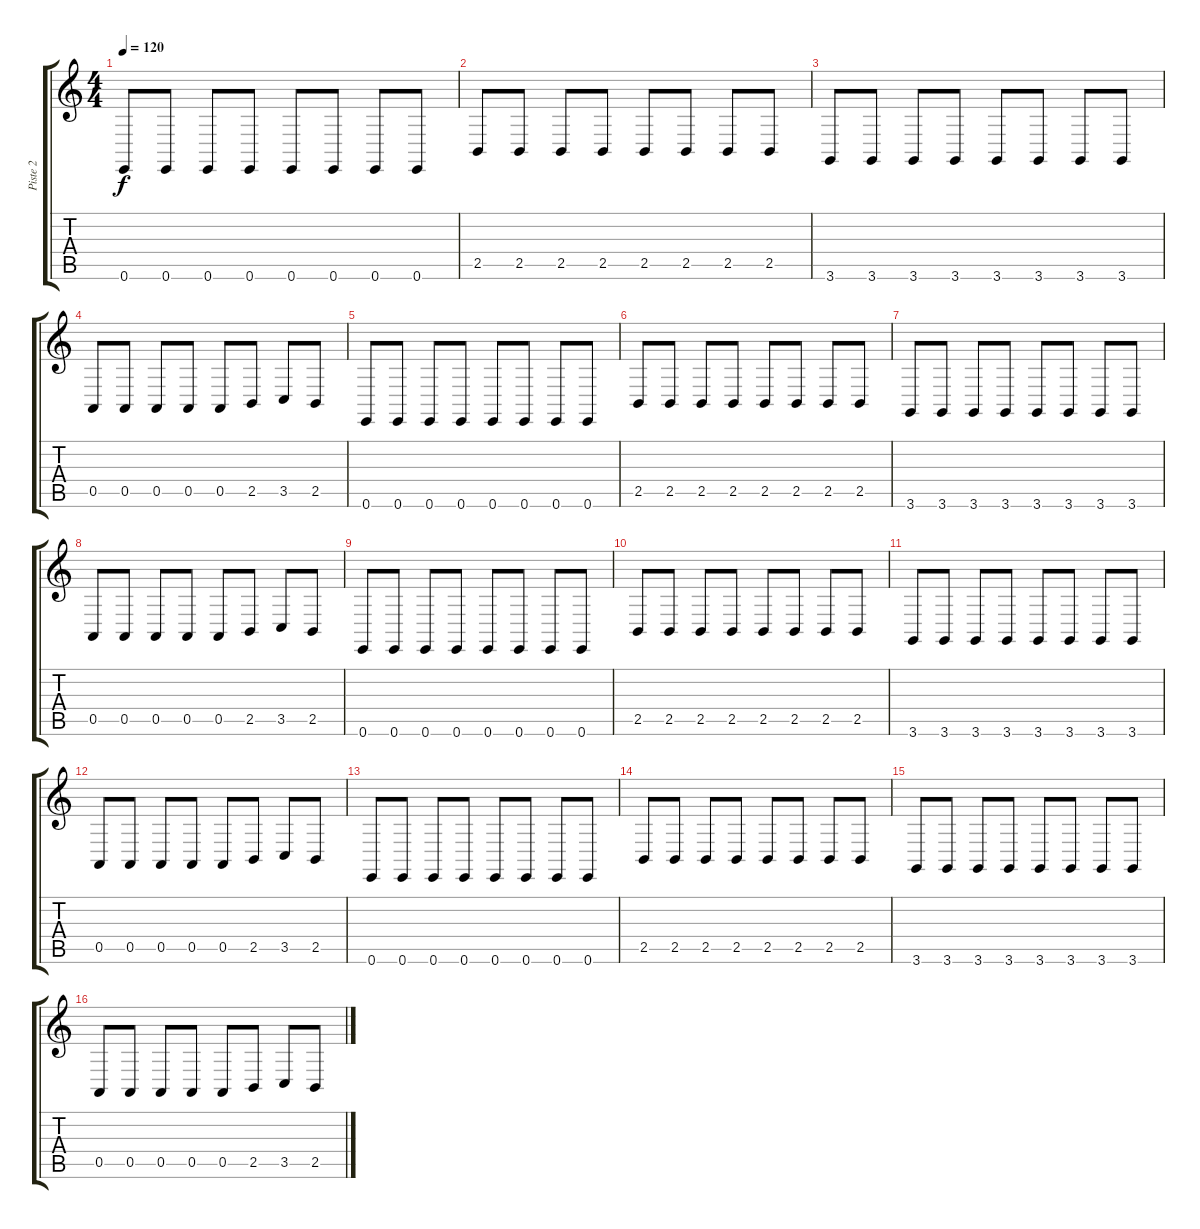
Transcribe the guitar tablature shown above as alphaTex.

\track ("Piste 2" "Piste 2") {instrument pizzicatostrings}
\staff {score tabs}
\tuning (E4 B3 G3 D3 A2 E2) {hide}
\ts (4 4)
\tempo 120
\clef g2
\ks c
0.6.8{dy f} 0.6.8 0.6.8 0.6.8 0.6.8 0.6.8 0.6.8 0.6.8 |
2.5.8 2.5.8 2.5.8 2.5.8 2.5.8 2.5.8 2.5.8 2.5.8 |
3.6.8 3.6.8 3.6.8 3.6.8 3.6.8 3.6.8 3.6.8 3.6.8 |
0.5.8 0.5.8 0.5.8 0.5.8 0.5.8 2.5.8 3.5.8 2.5.8 |
0.6.8 0.6.8 0.6.8 0.6.8 0.6.8 0.6.8 0.6.8 0.6.8 |
2.5.8 2.5.8 2.5.8 2.5.8 2.5.8 2.5.8 2.5.8 2.5.8 |
3.6.8 3.6.8 3.6.8 3.6.8 3.6.8 3.6.8 3.6.8 3.6.8 |
0.5.8 0.5.8 0.5.8 0.5.8 0.5.8 2.5.8 3.5.8 2.5.8 |
0.6.8 0.6.8 0.6.8 0.6.8 0.6.8 0.6.8 0.6.8 0.6.8 |
2.5.8 2.5.8 2.5.8 2.5.8 2.5.8 2.5.8 2.5.8 2.5.8 |
3.6.8 3.6.8 3.6.8 3.6.8 3.6.8 3.6.8 3.6.8 3.6.8 |
0.5.8 0.5.8 0.5.8 0.5.8 0.5.8 2.5.8 3.5.8 2.5.8 |
0.6.8 0.6.8 0.6.8 0.6.8 0.6.8 0.6.8 0.6.8 0.6.8 |
2.5.8 2.5.8 2.5.8 2.5.8 2.5.8 2.5.8 2.5.8 2.5.8 |
3.6.8 3.6.8 3.6.8 3.6.8 3.6.8 3.6.8 3.6.8 3.6.8 |
0.5.8 0.5.8 0.5.8 0.5.8 0.5.8 2.5.8 3.5.8 2.5.8
